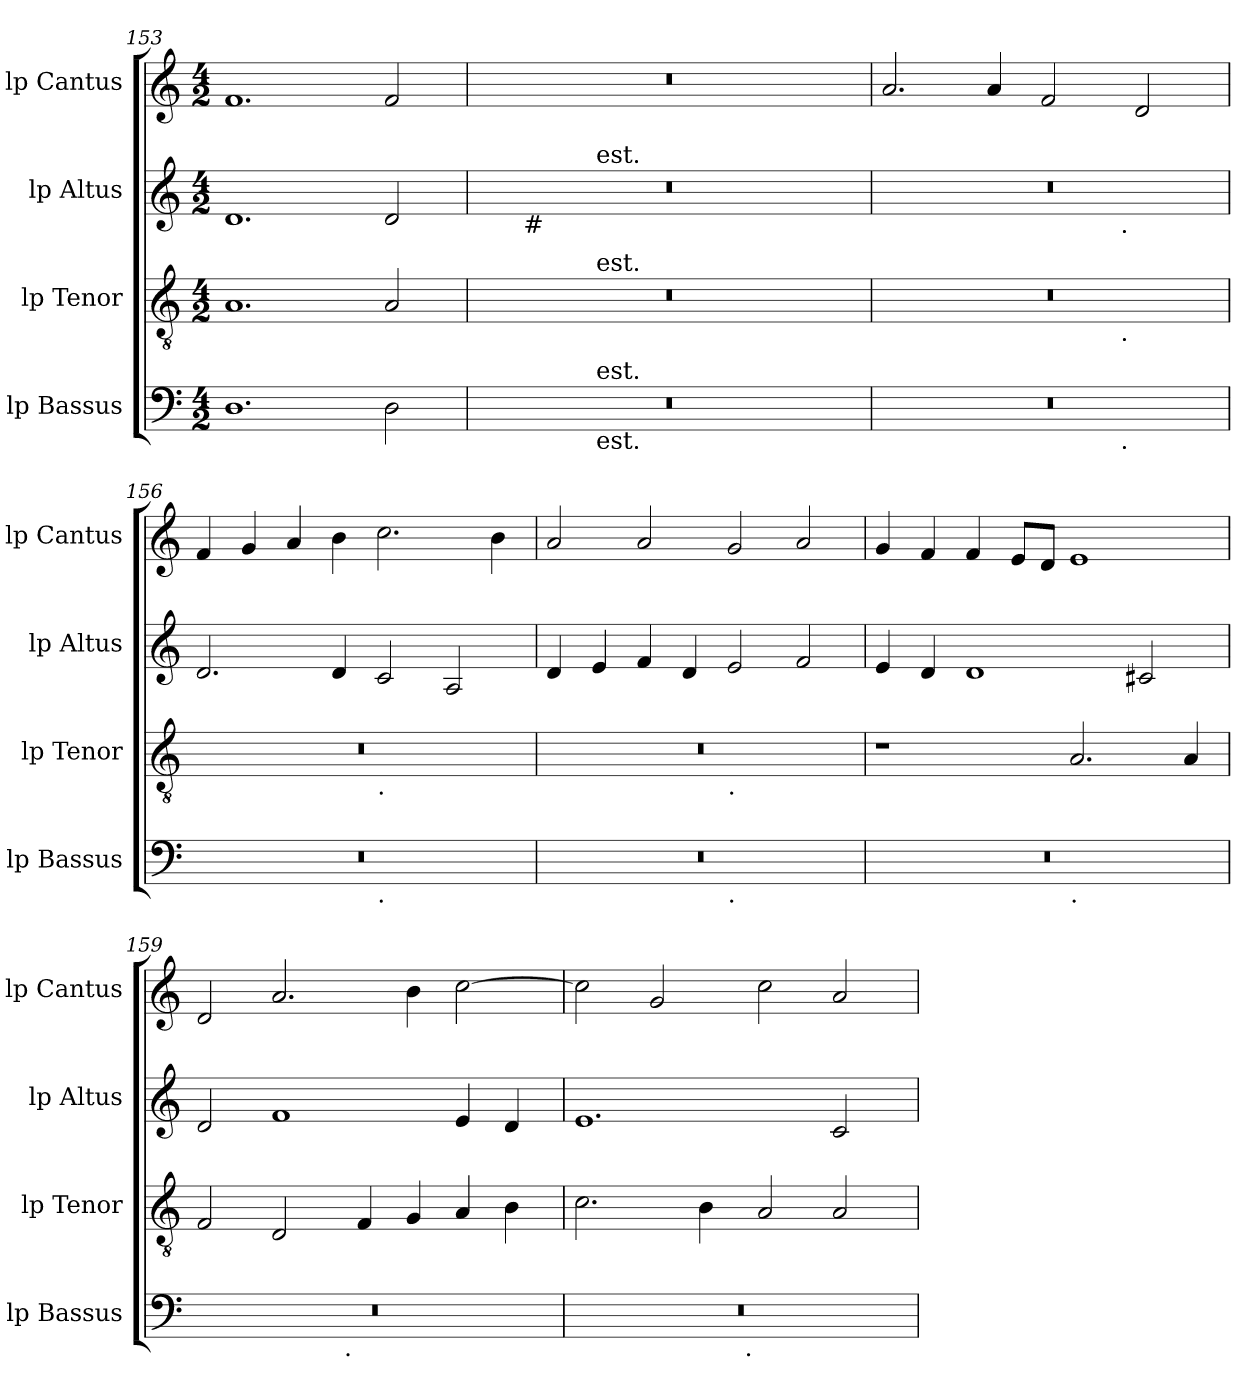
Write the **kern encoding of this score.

**kern	**kern	**kern	**kern
*part4	*part3	*part2	*part1
*staff4	*staff3	*staff2	*staff1
*I"lp Bassus	*I"lp Tenor	*I"lp Altus	*I"lp Cantus
*I'lp Bassus	*I'lp Tenor	*I'lp Altus	*I'lp Cantus
*clefF4	*clefGv2	*clefG2	*clefG2
*k[]	*k[]	*k[]	*k[]
*C:	*C:	*C:	*C:
*M4/2	*M4/2	*M4/2	*M4/2
=153	=153	=153	=153
1.D	1.A	1.d	1.f
2D\	2A/	2d/	2f/
=154	=154	=154	=154
*^	*^	*^	*
*	*	*	*	*	*^	*
0r	2ryy	0r	2ryy	0r	8..ryy	2ryy	0r
!	!	!	!	!	!LO:TX:b:t=#	!	!
.	.	.	.	.	1ryy	.	.
.	32ryy	.	32ryy	.	.	32ryy	.
!	!	!	!	!	!	!LO:TX:a:t=est.	!
!	!	!	!LO:TX:a:t=est.	!	!	!	!
!	!LO:TX:b:t=est.	!	!	!	!	!	!
!	!LO:TX:a:t=est.	!	!	!	!	!	!
.	1ryy	.	1ryy	.	.	1ryy	.
.	.	.	.	.	2ryy	.	.
.	4...ryy	.	4...ryy	.	.	4...ryy	.
.	.	.	.	.	4ryy	.	.
.	.	.	.	.	32ryy	.	.
*	*	*	*	*	*v	*v	*
!!LO:LB:g=z
=155	=155	=155	=155	=155	=155	=155
0r	1ryy	0r	1ryy	0r	1ryy	2.a/
.	.	.	.	.	.	4a/
.	4...ryy	.	4...ryy	.	4...ryy	2f/
!	!	!	!	!	!LO:TX:b:t=.	!
!	!	!	!LO:TX:b:t=.	!	!	!
!	!LO:TX:b:t=.	!	!	!	!	!
.	2ryy	.	2ryy	.	2ryy	.
.	.	.	.	.	.	2d/
.	32ryy	.	32ryy	.	32ryy	.
*	*	*	*	*v	*v	*
=156	=156	=156	=156	=156	=156
0r	1ryy	0r	1ryy	2.d/	4f/
.	.	.	.	.	4g/
.	.	.	.	.	4a/
.	.	.	.	4d/	4b\
!	!	!	!LO:TX:b:t=.	!	!
!	!LO:TX:b:t=.	!	!	!	!
.	1ryy	.	1ryy	2c/	2.cc\
.	.	.	.	2A/	.
.	.	.	.	.	4b\
=157	=157	=157	=157	=157	=157
0r	1ryy	0r	1ryy	4d/	2a/
.	.	.	.	4e/	.
.	.	.	.	4f/	2a/
.	.	.	.	4d/	.
!	!	!	!LO:TX:b:t=.	!	!
!	!LO:TX:b:t=.	!	!	!	!
.	1ryy	.	1ryy	2e/	2g/
.	.	.	.	2f/	2a/
*	*	*v	*v	*	*
=158	=158	=158	=158	=158
0r	1ryy	1r	4e/	4g/
.	.	.	4d/	4f/
.	.	.	1d	4f/
.	.	.	.	8e/L
.	.	.	.	8d/J
!	!LO:TX:b:t=.	!	!	!
.	1ryy	2.A/	.	1e
.	.	.	2c#X/	.
.	.	4A/	.	.
=159	=159	=159	=159	=159
0r	2ryy	2F/	2d/	2d/
.	4...ryy	2D/	1f	2.a/
!	!LO:TX:b:t=.	!	!	!
.	1ryy	.	.	.
.	.	4F/	.	.
.	.	4G/	.	4b\
.	.	4A/	4e/	[<2cc\
.	.	4B\	4d/	.
.	32ryy	.	.	.
!!LO:LB:g=z
=160	=160	=160	=160	=160
0r	2ryy	2.c\	1.e	2cc\]
.	4...ryy	.	.	2g/
.	.	4B\	.	.
!	!LO:TX:b:t=.	!	!	!
.	1ryy	.	.	.
.	.	2A/	.	2cc\
.	.	2A/	2c/	2a/
.	32ryy	.	.	.
*v	*v	*	*	*
=	=	=	=
*-	*-	*-	*-
